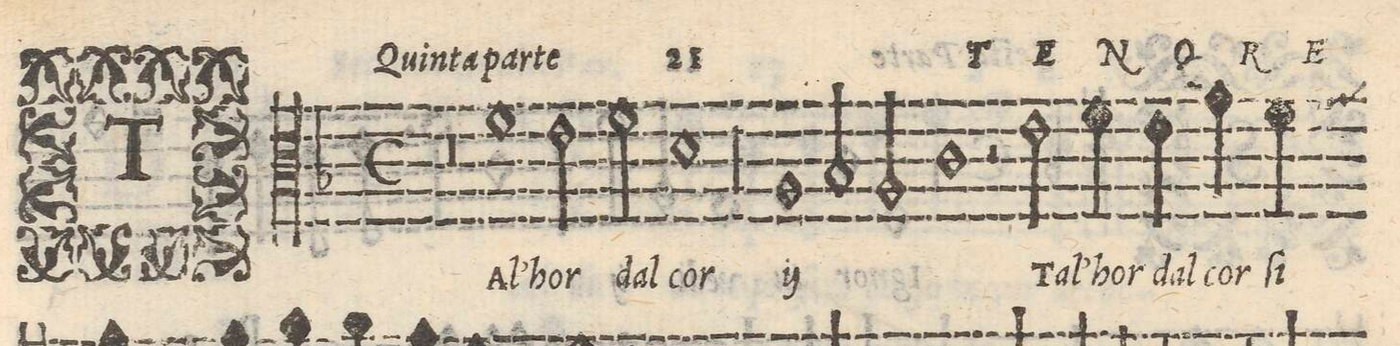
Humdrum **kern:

**kern	**text
*I"TENORE	*
*clefC3	*
*k[b-]	*
*met(c)	*
*M2/1	*
0r	.
=2-	=2-
1f\	TAl'
2e\	hor
2f\	dal
=3-	=3-
1d\	cor
00r	.
=4-	=4-
=5-	=5-
*	*ij
1A/	Tal'
=6-	=6-
2B-/	hor
2A/	dal
1c\	cor
=7-	=7-
2r	.
*	*Xij
2e\	Tal'
4f\	hor
4e\	dal
4g\	cor
4f\	ſi
=8-	=8-
*-	*-
